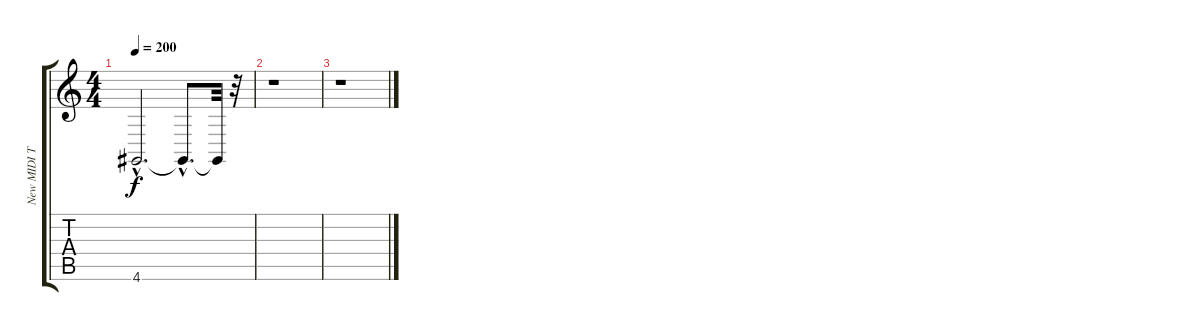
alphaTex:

\track ("New MIDI Track" "New MIDI T") {instrument tubularbells}
\staff {score tabs}
\tuning (E4 B3 G3 D3 A2 E2) {hide}
\ts (4 4)
\tempo 200
\clef g2
\ks c
4.6{hac}.2{d dy f} 4.6{hac t}.8{d} 4.6{t}.32 r.32 |
r.1 |
r.1
